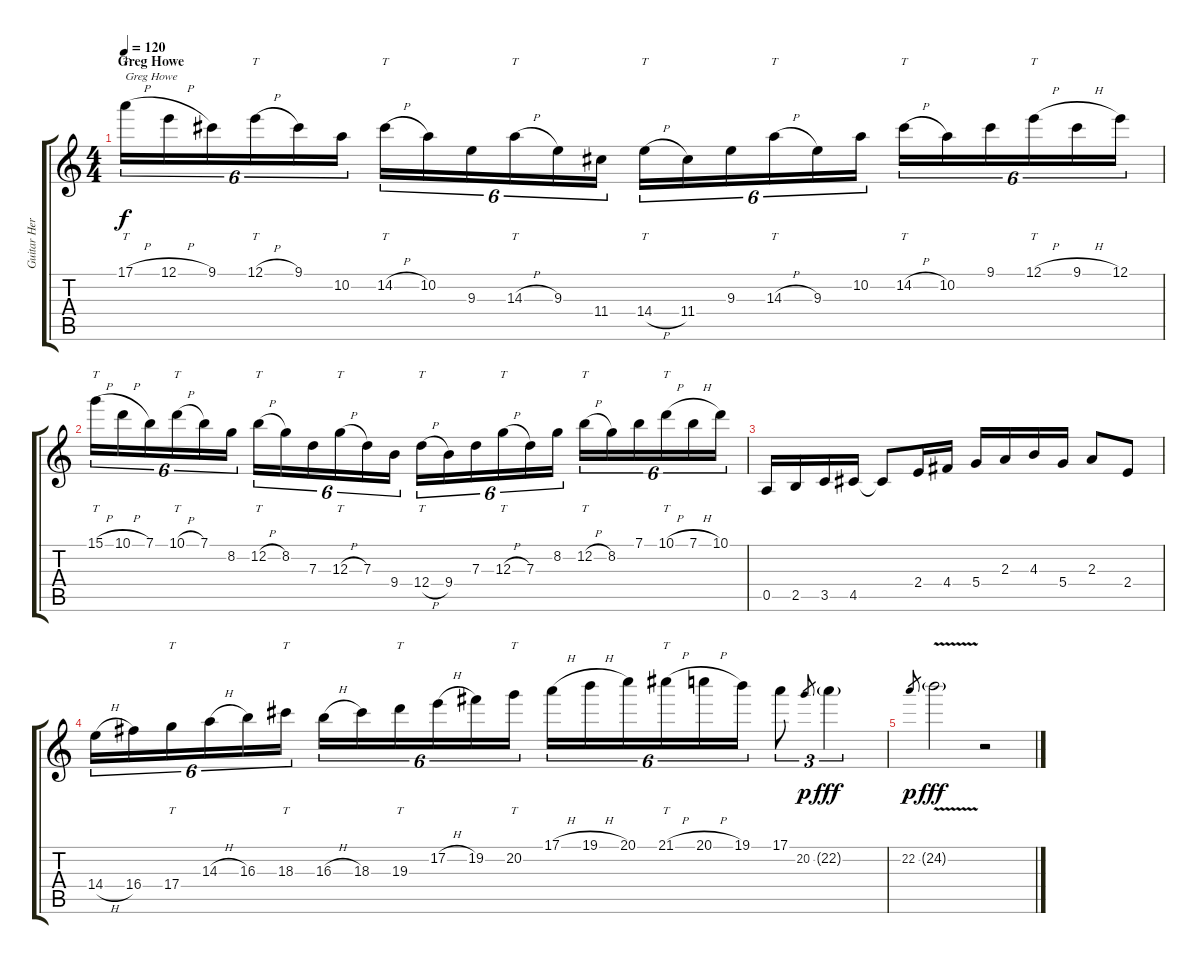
\track ("Guitar Heros" "Guitar Her") {instrument overdrivenguitar}
\staff {score tabs}
\tuning (E4 B3 G3 D3 A2 E2) {hide}
\ts (4 4)
\section ("" "Greg Howe")
\tempo 120
\clef g2
\ks c
17.1{h}.16{tt tu (6 4) txt "Greg Howe" dy f instrument overdrivenguitar} 12.1{h}.16{tu (6 4)} 9.1.16{tu (6 4)} 12.1{h}.16{tt tu (6 4)} 9.1.16{tu (6 4)} 10.2.16{tu (6 4)} 14.2{h}.16{tt tu (6 4)} 10.2.16{tu (6 4)} 9.3.16{tu (6 4)} 14.3{h}.16{tt tu (6 4)} 9.3.16{tu (6 4)} 11.4.16{tu (6 4)} 14.4{h}.16{tt tu (6 4)} 11.4.16{tu (6 4)} 9.3.16{tu (6 4)} 14.3{h}.16{tt tu (6 4)} 9.3.16{tu (6 4)} 10.2.16{tu (6 4)} 14.2{h}.16{tt tu (6 4)} 10.2.16{tu (6 4)} 9.1.16{tu (6 4)} 12.1{h}.16{tt tu (6 4)} 9.1{h}.16{tu (6 4)} 12.1.16{tu (6 4)} |
15.1{h}.16{tt tu (6 4)} 10.1{h}.16{tu (6 4)} 7.1.16{tu (6 4)} 10.1{h}.16{tt tu (6 4)} 7.1.16{tu (6 4)} 8.2.16{tu (6 4)} 12.2{h}.16{tt tu (6 4)} 8.2.16{tu (6 4)} 7.3.16{tu (6 4)} 12.3{h}.16{tt tu (6 4)} 7.3.16{tu (6 4)} 9.4.16{tu (6 4)} 12.4{h}.16{tt tu (6 4)} 9.4.16{tu (6 4)} 7.3.16{tu (6 4)} 12.3{h}.16{tt tu (6 4)} 7.3.16{tu (6 4)} 8.2.16{tu (6 4)} 12.2{h}.16{tt tu (6 4)} 8.2.16{tu (6 4)} 7.1.16{tu (6 4)} 10.1{h}.16{tt tu (6 4)} 7.1{h}.16{tu (6 4)} 10.1.16{tu (6 4)} |
0.5.16 2.5.16 3.5.16 4.5.16 4.5{t}.8 2.4.16 4.4.16 5.4.16 2.3.16 4.3.16 5.4.16 2.3.8 2.4.8 |
14.4{h}.16{tu (6 4)} 16.4.16{tu (6 4)} 17.4.16{tt tu (6 4)} 14.3{h}.16{tu (6 4)} 16.3.16{tu (6 4)} 18.3.16{tt tu (6 4)} 16.3{h}.16{tu (6 4)} 18.3.16{tu (6 4)} 19.3.16{tt tu (6 4)} 17.2{h}.16{tu (6 4)} 19.2.16{tu (6 4)} 20.2.16{tt tu (6 4)} 17.1{h}.16{tu (6 4)} 19.1{h}.16{tu (6 4)} 20.1.16{tu (6 4)} 21.1{h}.16{tt tu (6 4)} 20.1{h}.16{tu (6 4)} 19.1.16{tu (6 4)} 17.1.8{tu (3 2)} 20.2.8{gr dy p} 22.2{g}.4{tu (3 2) dy fff} |
22.2.8{gr dy p} 24.2{v g}.2{dy fff} r.2
